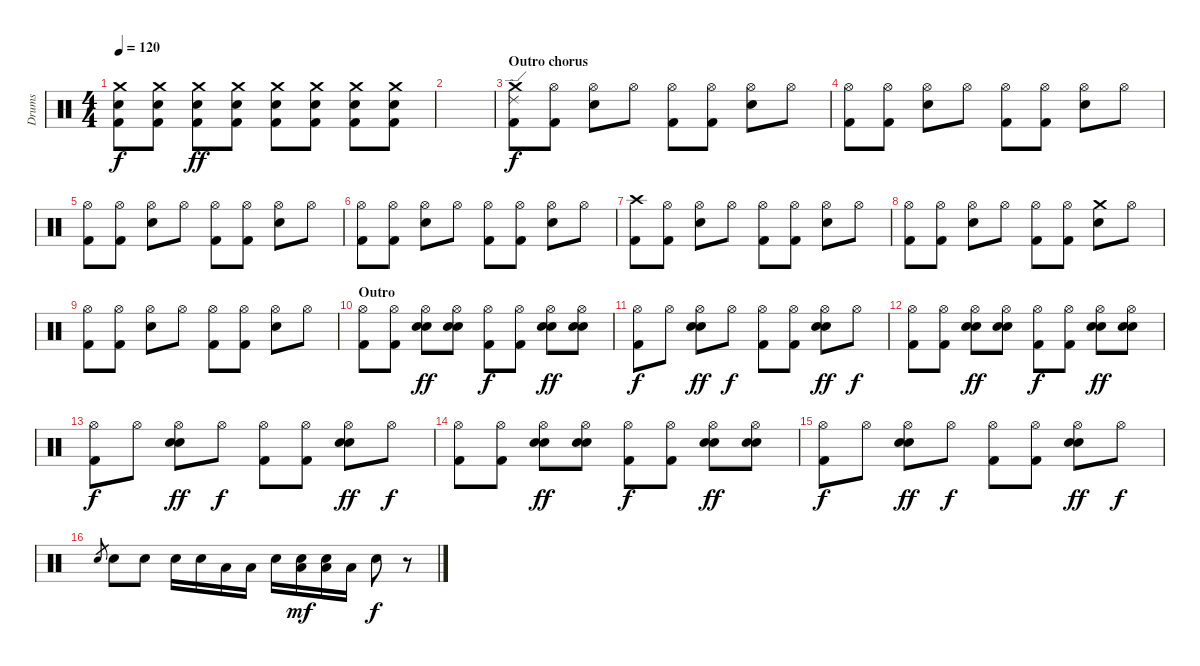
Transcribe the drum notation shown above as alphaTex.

\track ("Drums" "Drums") {instrument percussion}
\staff {score}
\articulation defaults
\ts (4 4)
\tempo 120
\clef neutral
\ks c
("Crash medium (hit)" "Electric Snare (hit)" "Kick (hit) 2").8{dy f} ("Crash medium (hit)" "Electric Snare (hit)" "Kick (hit) 2").8 ("Crash medium (hit)" "Electric Snare (hit)" "Kick (hit) 2").8{dy ff} ("Crash medium (hit)" "Electric Snare (hit)" "Kick (hit) 2").8 ("Crash medium (hit)" "Electric Snare (hit)" "Kick (hit) 2").8 ("Crash medium (hit)" "Electric Snare (hit)" "Kick (hit) 2").8 ("Crash medium (hit)" "Electric Snare (hit)" "Kick (hit) 2").8 ("Crash medium (hit)" "Electric Snare (hit)" "Kick (hit) 2").8 |
|
\section ("" "Outro chorus")
("Crash medium (hit)" "Ride (edge) 2" "Kick (hit) 2").8{dy f} ("Hi-Hat (open)" "Kick (hit) 2").8 ("Hi-Hat (open)" "Electric Snare (hit)").8 "Hi-Hat (open)".8 ("Hi-Hat (open)" "Kick (hit) 2").8 ("Hi-Hat (open)" "Kick (hit) 2").8 ("Hi-Hat (open)" "Electric Snare (hit)").8 "Hi-Hat (open)".8 |
("Hi-Hat (open)" "Kick (hit) 2").8 ("Hi-Hat (open)" "Kick (hit) 2").8 ("Hi-Hat (open)" "Electric Snare (hit)").8 "Hi-Hat (open)".8 ("Hi-Hat (open)" "Kick (hit) 2").8 ("Hi-Hat (open)" "Kick (hit) 2").8 ("Hi-Hat (open)" "Electric Snare (hit)").8 "Hi-Hat (open)".8 |
("Hi-Hat (open)" "Kick (hit) 2").8 ("Hi-Hat (open)" "Kick (hit) 2").8 ("Hi-Hat (open)" "Electric Snare (hit)").8 "Hi-Hat (open)".8 ("Hi-Hat (open)" "Kick (hit) 2").8 ("Hi-Hat (open)" "Kick (hit) 2").8 ("Hi-Hat (open)" "Electric Snare (hit)").8 "Hi-Hat (open)".8 |
("Hi-Hat (open)" "Kick (hit) 2").8 ("Hi-Hat (open)" "Kick (hit) 2").8 ("Hi-Hat (open)" "Electric Snare (hit)").8 "Hi-Hat (open)".8 ("Hi-Hat (open)" "Kick (hit) 2").8 ("Hi-Hat (open)" "Kick (hit) 2").8 ("Hi-Hat (open)" "Electric Snare (hit)").8 "Hi-Hat (open)".8 |
("Crash high (hit)" "Kick (hit) 2").8 ("Hi-Hat (open)" "Kick (hit) 2").8 ("Hi-Hat (open)" "Electric Snare (hit)").8 "Hi-Hat (open)".8 ("Hi-Hat (open)" "Kick (hit) 2").8 ("Hi-Hat (open)" "Kick (hit) 2").8 ("Hi-Hat (open)" "Electric Snare (hit)").8 "Hi-Hat (open)".8 |
("Hi-Hat (open)" "Kick (hit) 2").8 ("Hi-Hat (open)" "Kick (hit) 2").8 ("Hi-Hat (open)" "Electric Snare (hit)").8 "Hi-Hat (open)".8 ("Hi-Hat (open)" "Kick (hit) 2").8 ("Hi-Hat (open)" "Kick (hit) 2").8 ("Crash medium (hit)" "Electric Snare (hit)").8 "Hi-Hat (open)".8 |
("Hi-Hat (open)" "Kick (hit) 2").8 ("Hi-Hat (open)" "Kick (hit) 2").8 ("Hi-Hat (open)" "Electric Snare (hit)").8 "Hi-Hat (open)".8 ("Hi-Hat (open)" "Kick (hit) 2").8 ("Hi-Hat (open)" "Kick (hit) 2").8 ("Hi-Hat (open)" "Electric Snare (hit)").8 "Hi-Hat (open)".8 |
\section ("" "Outro")
("Hi-Hat (open)" "Kick (hit) 2").8 ("Hi-Hat (open)" "Kick (hit) 2").8 ("Hi-Hat (open)" "Hand Clap (hit)" "Electric Snare (hit)").8{dy ff} ("Hi-Hat (open)" "Hand Clap (hit)" "Electric Snare (hit)").8 ("Hi-Hat (open)" "Kick (hit) 2").8{dy f} ("Hi-Hat (open)" "Kick (hit) 2").8 ("Hi-Hat (open)" "Hand Clap (hit)" "Electric Snare (hit)").8{dy ff} ("Hi-Hat (open)" "Hand Clap (hit)" "Electric Snare (hit)").8 |
("Hi-Hat (open)" "Kick (hit) 2").8{dy f} "Hi-Hat (open)".8 ("Hi-Hat (open)" "Hand Clap (hit)" "Electric Snare (hit)").8{dy ff} "Hi-Hat (open)".8{dy f} ("Hi-Hat (open)" "Kick (hit) 2").8 ("Hi-Hat (open)" "Kick (hit) 2").8 ("Hi-Hat (open)" "Hand Clap (hit)" "Electric Snare (hit)").8{dy ff} "Hi-Hat (open)".8{dy f} |
("Hi-Hat (open)" "Kick (hit) 2").8 ("Hi-Hat (open)" "Kick (hit) 2").8 ("Hi-Hat (open)" "Hand Clap (hit)" "Electric Snare (hit)").8{dy ff} ("Hi-Hat (open)" "Hand Clap (hit)" "Electric Snare (hit)").8 ("Hi-Hat (open)" "Kick (hit) 2").8{dy f} ("Hi-Hat (open)" "Kick (hit) 2").8 ("Hi-Hat (open)" "Hand Clap (hit)" "Electric Snare (hit)").8{dy ff} ("Hi-Hat (open)" "Hand Clap (hit)" "Electric Snare (hit)").8 |
("Hi-Hat (open)" "Kick (hit) 2").8{dy f} "Hi-Hat (open)".8 ("Hi-Hat (open)" "Hand Clap (hit)" "Electric Snare (hit)").8{dy ff} "Hi-Hat (open)".8{dy f} ("Hi-Hat (open)" "Kick (hit) 2").8 ("Hi-Hat (open)" "Kick (hit) 2").8 ("Hi-Hat (open)" "Hand Clap (hit)" "Electric Snare (hit)").8{dy ff} "Hi-Hat (open)".8{dy f} |
("Hi-Hat (open)" "Kick (hit) 2").8 ("Hi-Hat (open)" "Kick (hit) 2").8 ("Hi-Hat (open)" "Hand Clap (hit)" "Electric Snare (hit)").8{dy ff} ("Hi-Hat (open)" "Hand Clap (hit)" "Electric Snare (hit)").8 ("Hi-Hat (open)" "Kick (hit) 2").8{dy f} ("Hi-Hat (open)" "Kick (hit) 2").8 ("Hi-Hat (open)" "Hand Clap (hit)" "Electric Snare (hit)").8{dy ff} ("Hi-Hat (open)" "Hand Clap (hit)" "Electric Snare (hit)").8 |
("Hi-Hat (open)" "Kick (hit) 2").8{dy f} "Hi-Hat (open)".8 ("Hi-Hat (open)" "Hand Clap (hit)" "Electric Snare (hit)").8{dy ff} "Hi-Hat (open)".8{dy f} ("Hi-Hat (open)" "Kick (hit) 2").8 ("Hi-Hat (open)" "Kick (hit) 2").8 ("Hi-Hat (open)" "Hand Clap (hit)" "Electric Snare (hit)").8{dy ff} "Hi-Hat (open)".8{dy f} |
"Electric Snare (hit)".8{gr} "Electric Snare (hit)".8 "Electric Snare (hit)".8 "Electric Snare (hit)".16 "Electric Snare (hit)".16 "Low Tom (hit)".16 "Low Tom (hit)".16 "Electric Snare (hit)".16 ("Low Tom (hit)" "Electric Snare (hit)").16{dy mf} ("Low Tom (hit)" "Electric Snare (hit)").16 "Low Tom (hit)".16 "Electric Snare (hit)".8{dy f} r.8
